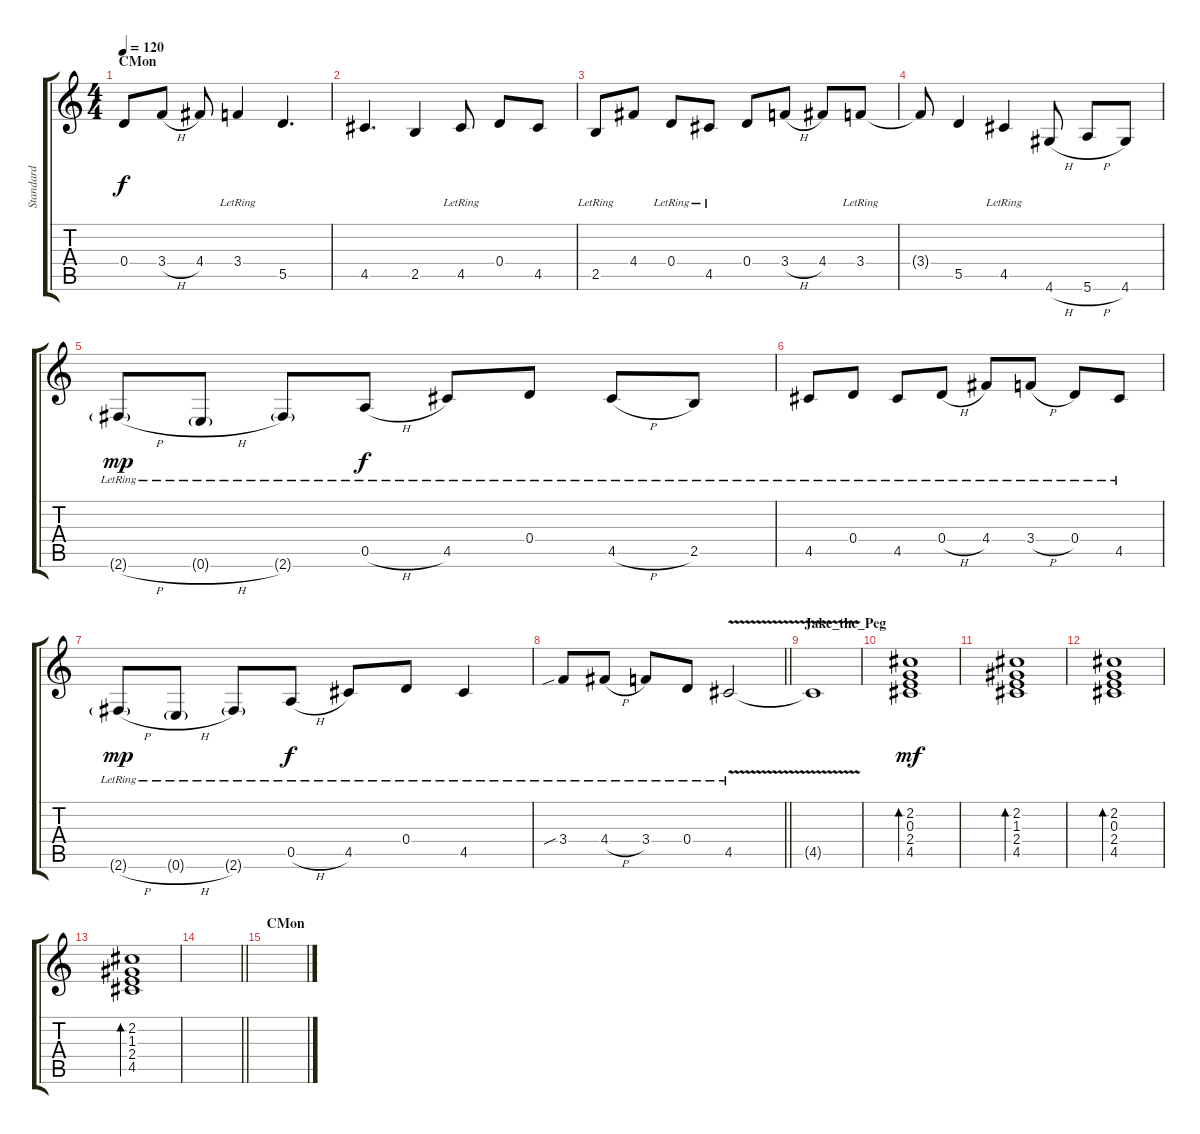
\track ("Standard" "Standard") {instrument acousticguitarsteel}
\staff {score tabs}
\tuning (E4 B3 G3 D3 A2 E2) {hide}
\ts (4 4)
\section ("" "CMon")
\tempo 120
\clef g2
\ks c
0.4.8{dy f instrument acousticguitarsteel} 3.4{h}.8 4.4.8 3.4{lr}.4 5.5.4{d} |
4.5.4{d} 2.5.4 4.5{lr}.8 0.4.8 4.5.8 |
2.5{lr}.8 4.4.8 0.4{lr}.8 4.5{lr}.8 0.4.8 3.4{h}.8 4.4.8 3.4{lr}.8 |
3.4{t}.8 5.5.4 4.5{lr}.4 4.6{h}.8 5.6{h}.8 4.6.8 |
2.6{h g lr}.8{dy mp} 0.6{h g lr}.8 2.6{g lr}.8 0.5{h lr}.8{dy f} 4.5{lr}.8 0.4{lr}.8 4.5{h lr}.8 2.5{lr}.8 |
4.5{lr}.8 0.4{lr}.8 4.5{lr}.8 0.4{h lr}.8 4.4{lr}.8 3.4{h lr}.8 0.4{lr}.8 4.5{lr}.8 |
2.6{h g lr}.8{dy mp} 0.6{h g lr}.8 2.6{g lr}.8 0.5{h lr}.8{dy f} 4.5{lr}.8 0.4{lr}.8 4.5{lr}.4 |
\barLineRight lightlight
3.4{sib lr}.8 4.4{h lr}.8 3.4{lr}.8 0.4{lr}.8 4.5{v lr}.2 |
\section ("" "Jake_the_Peg")
4.5{t}.1 |
(2.2 0.3 2.4 4.5).1{bd 480 dy mf} |
(2.2 1.3 2.4 4.5).1{bd 480} |
(2.2 0.3 2.4 4.5).1{bd 480} |
(2.2 1.3 2.4 4.5).1{bd 480} |
\barLineRight lightlight
|
\section ("" "CMon")
